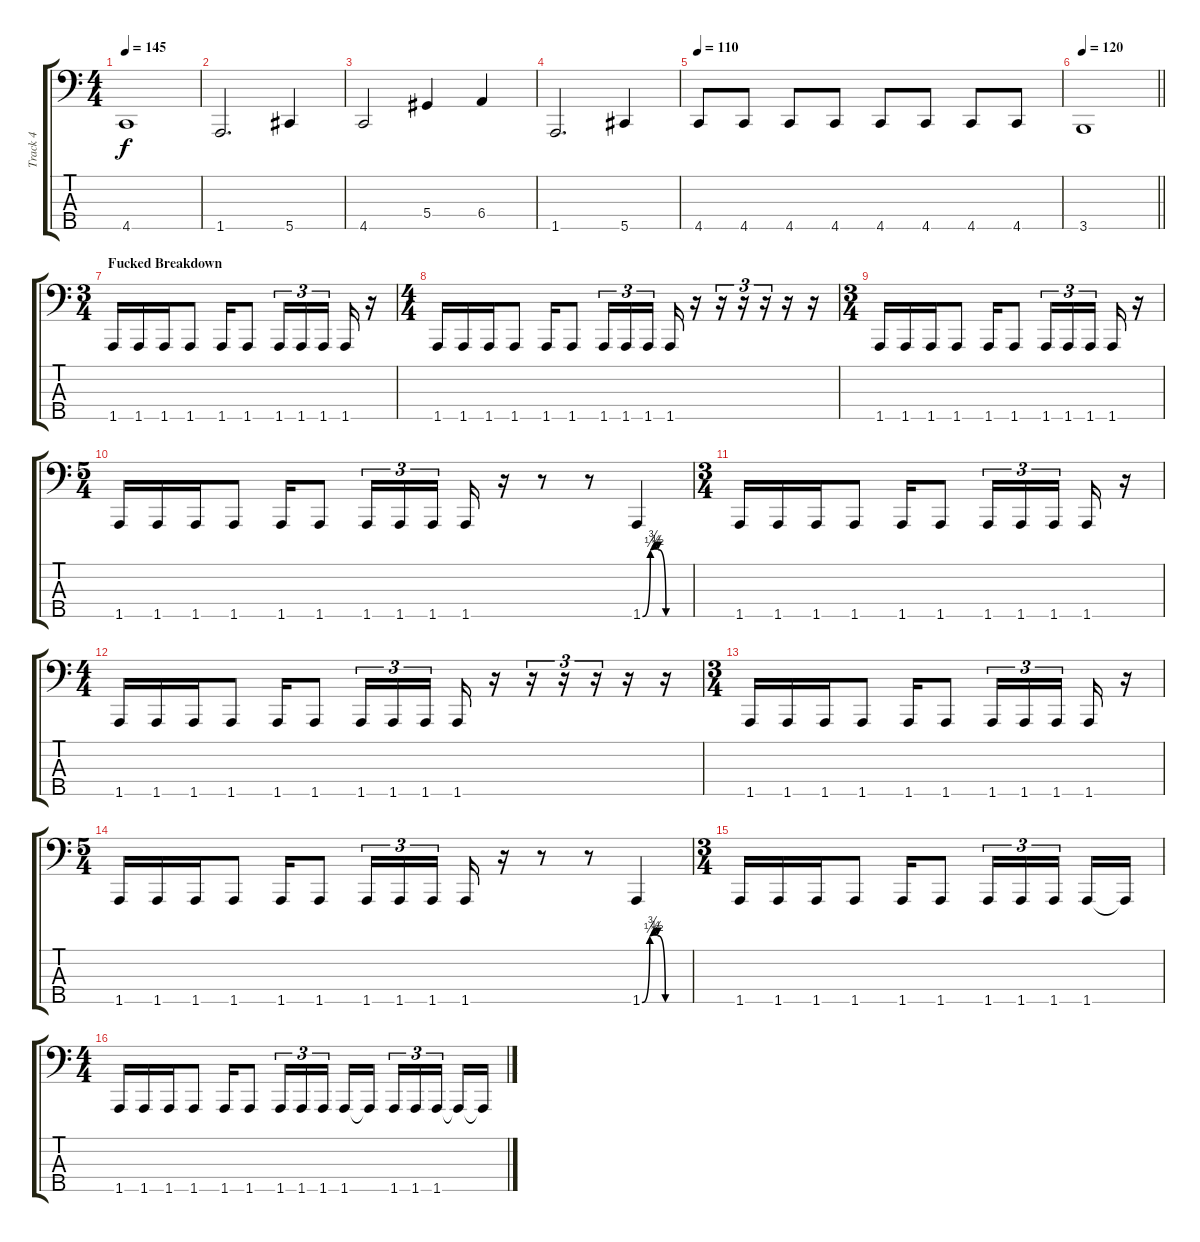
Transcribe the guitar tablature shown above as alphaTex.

\track ("Track 4" "Track 4") {instrument electricbasspick}
\staff {score tabs}
\tuning (Gb2 Db2 Ab1 Eb1 Ab0) {hide}
\ts (4 4)
\tempo 145
\clef f4
\ks c
4.5.1{dy f} |
1.5.2{d} 5.5.4 |
4.5.2 5.4.4 6.4.4 |
1.5.2{d} 5.5.4 |
\tempo 105
\tempo 110
4.5.8 4.5.8 4.5.8 4.5.8 4.5.8 4.5.8 4.5.8 4.5.8 |
\tempo 120
\barLineRight lightlight
3.5.1 |
\ts (3 4)
\section ("" "Fucked Breakdown")
1.5.16 1.5.16 1.5.16 1.5.8 1.5.16 1.5.8 1.5.16{tu (3 2)} 1.5.16{tu (3 2)} 1.5.16{tu (3 2) beam splitsecondary} 1.5.16 r.16 |
\ts (4 4)
1.5.16 1.5.16 1.5.16 1.5.8 1.5.16 1.5.8 1.5.16{tu (3 2)} 1.5.16{tu (3 2)} 1.5.16{tu (3 2) beam splitsecondary} 1.5.16 r.16 r.16{tu (3 2)} r.16{tu (3 2)} r.16{tu (3 2)} r.16 r.16 |
\ts (3 4)
1.5.16 1.5.16 1.5.16 1.5.8 1.5.16 1.5.8 1.5.16{tu (3 2)} 1.5.16{tu (3 2)} 1.5.16{tu (3 2) beam splitsecondary} 1.5.16 r.16 |
\ts (5 4)
1.5.16 1.5.16 1.5.16 1.5.8 1.5.16 1.5.8 1.5.16{tu (3 2)} 1.5.16{tu (3 2)} 1.5.16{tu (3 2) beam splitsecondary} 1.5.16 r.16 r.8 r.8 1.5{be (custom 0 0 10 2 15 3 20 2 30 0 60 0)}.4 |
\ts (3 4)
1.5.16 1.5.16 1.5.16 1.5.8 1.5.16 1.5.8 1.5.16{tu (3 2)} 1.5.16{tu (3 2)} 1.5.16{tu (3 2) beam splitsecondary} 1.5.16 r.16 |
\ts (4 4)
1.5.16 1.5.16 1.5.16 1.5.8 1.5.16 1.5.8 1.5.16{tu (3 2)} 1.5.16{tu (3 2)} 1.5.16{tu (3 2) beam splitsecondary} 1.5.16 r.16 r.16{tu (3 2)} r.16{tu (3 2)} r.16{tu (3 2)} r.16 r.16 |
\ts (3 4)
1.5.16 1.5.16 1.5.16 1.5.8 1.5.16 1.5.8 1.5.16{tu (3 2)} 1.5.16{tu (3 2)} 1.5.16{tu (3 2) beam splitsecondary} 1.5.16 r.16 |
\ts (5 4)
1.5.16 1.5.16 1.5.16 1.5.8 1.5.16 1.5.8 1.5.16{tu (3 2)} 1.5.16{tu (3 2)} 1.5.16{tu (3 2) beam splitsecondary} 1.5.16 r.16 r.8 r.8 1.5{be (custom 0 0 10 2 15 3 20 2 30 0 60 0)}.4 |
\ts (3 4)
1.5.16 1.5.16 1.5.16 1.5.8 1.5.16 1.5.8 1.5.16{tu (3 2)} 1.5.16{tu (3 2)} 1.5.16{tu (3 2) beam splitsecondary} 1.5.16 1.5{t}.16 |
\ts (4 4)
1.5.16 1.5.16 1.5.16 1.5.8 1.5.16 1.5.8 1.5.16{tu (3 2)} 1.5.16{tu (3 2)} 1.5.16{tu (3 2) beam splitsecondary} 1.5.16 1.5{t}.16 1.5.16{tu (3 2)} 1.5.16{tu (3 2)} 1.5.16{tu (3 2) beam splitsecondary} 1.5{t}.16 1.5{t}.16
